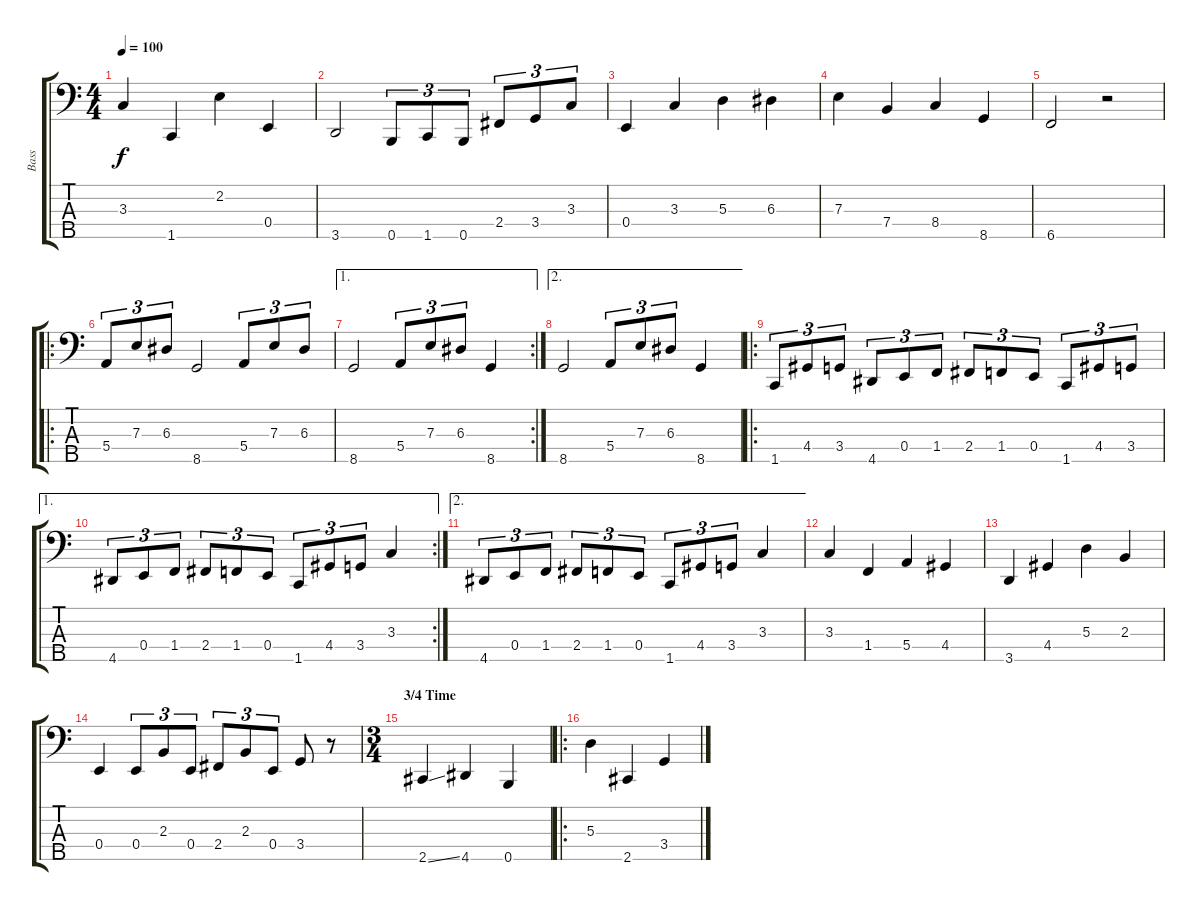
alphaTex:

\track ("Bass" "Bass") {instrument electricbassfinger}
\staff {score tabs}
\tuning (G2 D2 A1 E1 B0) {hide}
\ts (4 4)
\tempo 100
\clef f4
\ks c
3.3.4{dy f} 1.5.4 2.2.4 0.4.4 |
3.5.2 0.5.8{tu (3 2)} 1.5.8{tu (3 2)} 0.5.8{tu (3 2)} 2.4.8{tu (3 2)} 3.4.8{tu (3 2)} 3.3.8{tu (3 2)} |
0.4.4 3.3.4 5.3.4 6.3.4 |
7.3.4 7.4.4 8.4.4 8.5.4 |
6.5.2 r.2 |
\ro
5.4.8{tu (3 2)} 7.3.8{tu (3 2)} 6.3.8{tu (3 2)} 8.5.2 5.4.8{tu (3 2)} 7.3.8{tu (3 2)} 6.3.8{tu (3 2)} |
\ae 1
\rc 2
8.5.2 5.4.8{tu (3 2)} 7.3.8{tu (3 2)} 6.3.8{tu (3 2)} 8.5.4 |
\ae 2
8.5.2 5.4.8{tu (3 2)} 7.3.8{tu (3 2)} 6.3.8{tu (3 2)} 8.5.4 |
\ro
1.5.8{tu (3 2)} 4.4.8{tu (3 2)} 3.4.8{tu (3 2)} 4.5.8{tu (3 2)} 0.4.8{tu (3 2)} 1.4.8{tu (3 2)} 2.4.8{tu (3 2)} 1.4.8{tu (3 2)} 0.4.8{tu (3 2)} 1.5.8{tu (3 2)} 4.4.8{tu (3 2)} 3.4.8{tu (3 2)} |
\ae 1
\rc 2
4.5.8{tu (3 2)} 0.4.8{tu (3 2)} 1.4.8{tu (3 2)} 2.4.8{tu (3 2)} 1.4.8{tu (3 2)} 0.4.8{tu (3 2)} 1.5.8{tu (3 2)} 4.4.8{tu (3 2)} 3.4.8{tu (3 2)} 3.3.4 |
\ae 2
4.5.8{tu (3 2)} 0.4.8{tu (3 2)} 1.4.8{tu (3 2)} 2.4.8{tu (3 2)} 1.4.8{tu (3 2)} 0.4.8{tu (3 2)} 1.5.8{tu (3 2)} 4.4.8{tu (3 2)} 3.4.8{tu (3 2)} 3.3.4 |
3.3.4 1.4.4 5.4.4 4.4.4 |
3.5.4 4.4.4 5.3.4 2.3.4 |
0.4.4 0.4.8{tu (3 2)} 2.3.8{tu (3 2)} 0.4.8{tu (3 2)} 2.4.8{tu (3 2)} 2.3.8{tu (3 2)} 0.4.8{tu (3 2)} 3.4.8 r.8 |
\ts (3 4)
\section ("" "3/4 Time")
2.5{ss}.4 4.5.4 0.5.4 |
\ro
5.3.4 2.5.4 3.4.4
